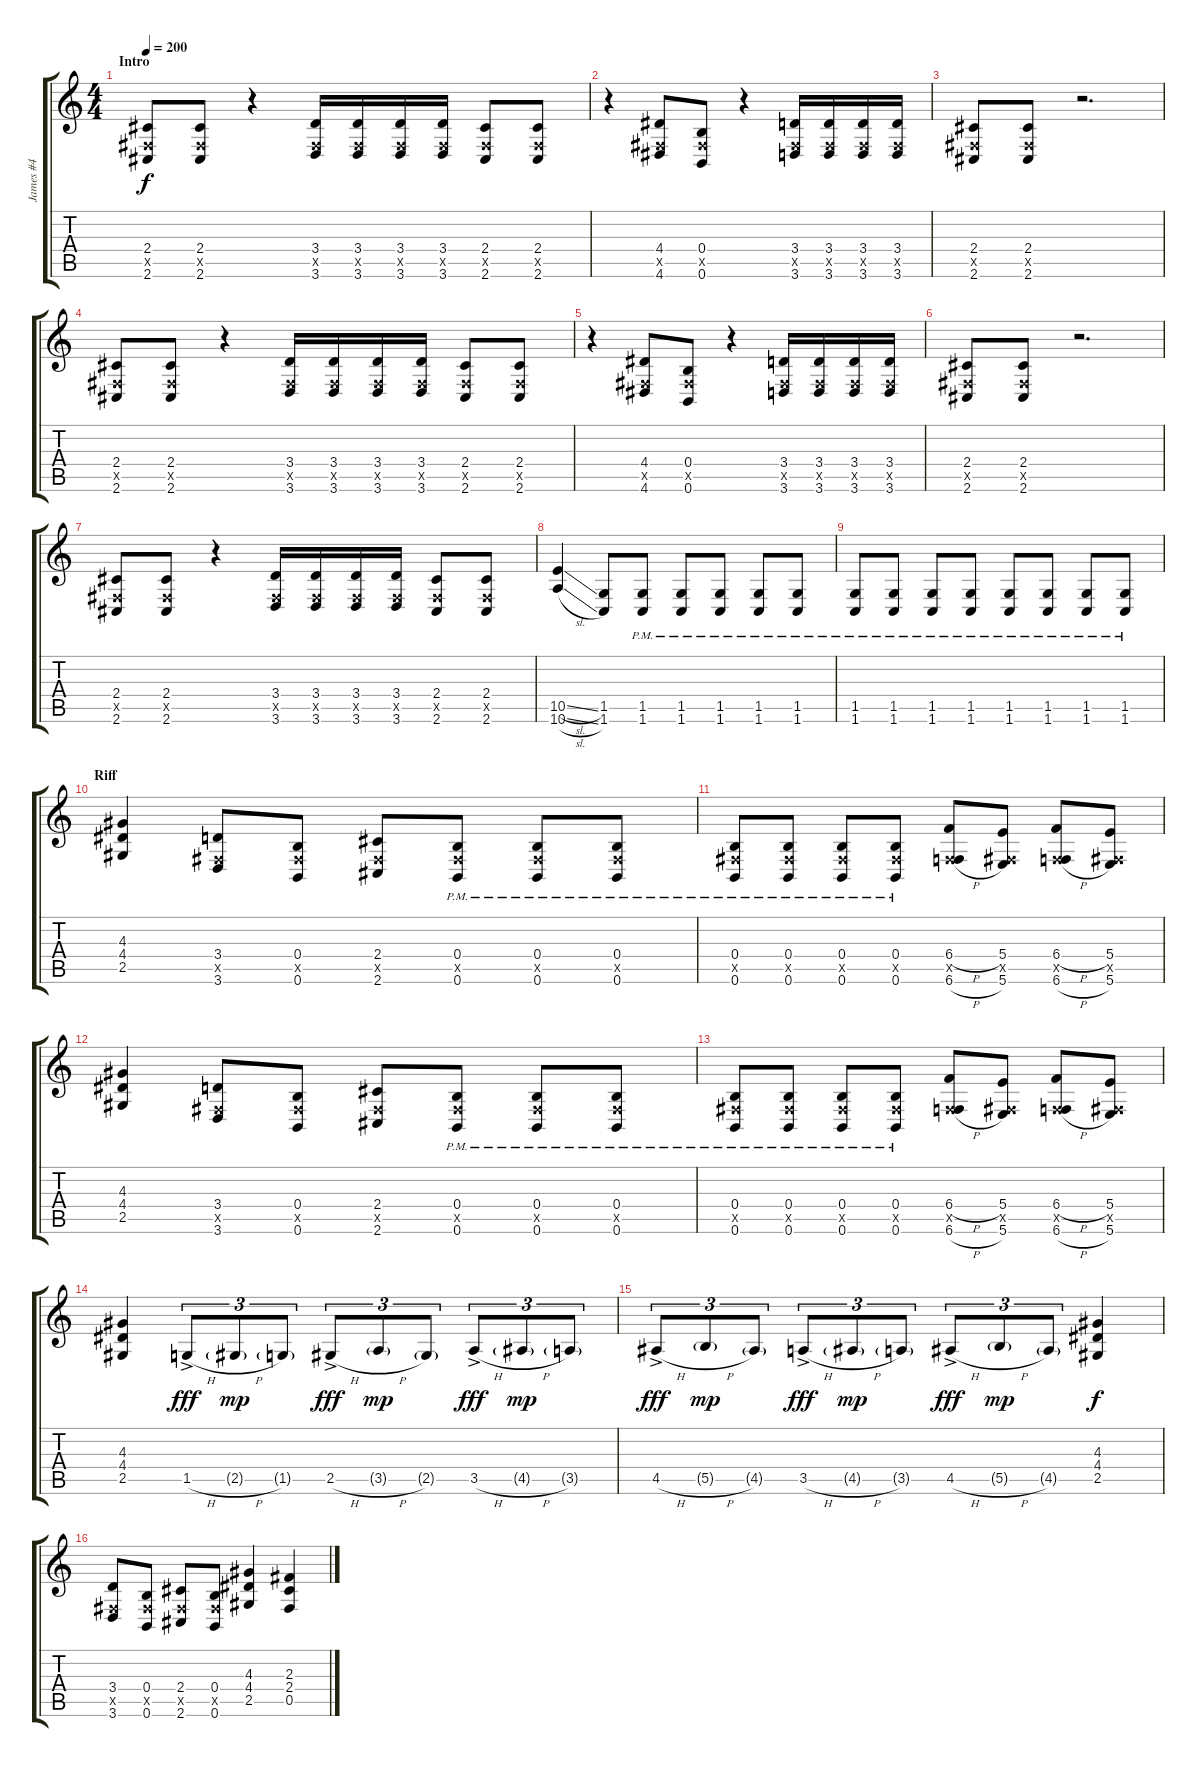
\track ("James #4" "James #4") {instrument distortionguitar}
\staff {score tabs}
\tuning (Db4 Ab3 E3 B2 Gb2 B1) {hide}
\ts (4 4)
\section ("" "Intro")
\tempo 200
\clef g2
\ks c
(2.4 0.5{x} 2.6).8{dy f instrument distortionguitar} (2.4 0.5{x} 2.6).8 r.4 (3.4 0.5{x} 3.6).16 (3.4 0.5{x} 3.6).16 (3.4 0.5{x} 3.6).16 (3.4 0.5{x} 3.6).16 (2.4 0.5{x} 2.6).8 (2.4 0.5{x} 2.6).8 |
r.4 (4.4 0.5{x} 4.6).8 (0.4 0.5{x} 0.6).8 r.4 (3.4 0.5{x} 3.6).16 (3.4 0.5{x} 3.6).16 (3.4 0.5{x} 3.6).16 (3.4 0.5{x} 3.6).16 |
(2.4 0.5{x} 2.6).8 (2.4 0.5{x} 2.6).8 r.2{d} |
(2.4 0.5{x} 2.6).8 (2.4 0.5{x} 2.6).8 r.4 (3.4 0.5{x} 3.6).16 (3.4 0.5{x} 3.6).16 (3.4 0.5{x} 3.6).16 (3.4 0.5{x} 3.6).16 (2.4 0.5{x} 2.6).8 (2.4 0.5{x} 2.6).8 |
r.4 (4.4 0.5{x} 4.6).8 (0.4 0.5{x} 0.6).8 r.4 (3.4 0.5{x} 3.6).16 (3.4 0.5{x} 3.6).16 (3.4 0.5{x} 3.6).16 (3.4 0.5{x} 3.6).16 |
(2.4 0.5{x} 2.6).8 (2.4 0.5{x} 2.6).8 r.2{d} |
(2.4 0.5{x} 2.6).8 (2.4 0.5{x} 2.6).8 r.4 (3.4 0.5{x} 3.6).16 (3.4 0.5{x} 3.6).16 (3.4 0.5{x} 3.6).16 (3.4 0.5{x} 3.6).16 (2.4 0.5{x} 2.6).8 (2.4 0.5{x} 2.6).8 |
(10.5{sl} 10.6{sl}).4{volume 16} (1.5 1.6).8 (1.5{pm} 1.6{pm}).8{volume 13} (1.5{pm} 1.6{pm}).8 (1.5{pm} 1.6{pm}).8 (1.5{pm} 1.6{pm}).8 (1.5{pm} 1.6{pm}).8 |
(1.5{pm} 1.6{pm}).8 (1.5{pm} 1.6{pm}).8 (1.5{pm} 1.6{pm}).8 (1.5{pm} 1.6{pm}).8 (1.5{pm} 1.6{pm}).8 (1.5{pm} 1.6{pm}).8 (1.5{pm} 1.6{pm}).8 (1.5{pm} 1.6{pm}).8 |
\section ("" "Riff")
(4.3 4.4 2.5).4 (3.4 0.5{x} 3.6).8 (0.4 0.5{x} 0.6).8 (2.4 0.5{x} 2.6).8 (0.4{pm} 0.5{x} 0.6{pm}).8 (0.4{pm} 0.5{x} 0.6{pm}).8 (0.4{pm} 0.5{x} 0.6{pm}).8 |
(0.4{pm} 0.5{x} 0.6{pm}).8 (0.4{pm} 0.5{x} 0.6{pm}).8 (0.4{pm} 0.5{x} 0.6{pm}).8 (0.4{pm} 0.5{x} 0.6{pm}).8 (6.4{h} 0.5{x} 6.6{h}).8 (5.4 0.5{x} 5.6).8 (6.4{h} 0.5{x} 6.6{h}).8 (5.4 0.5{x} 5.6).8 |
(4.3 4.4 2.5).4 (3.4 0.5{x} 3.6).8 (0.4 0.5{x} 0.6).8 (2.4 0.5{x} 2.6).8 (0.4{pm} 0.5{x} 0.6{pm}).8 (0.4{pm} 0.5{x} 0.6{pm}).8 (0.4{pm} 0.5{x} 0.6{pm}).8 |
(0.4{pm} 0.5{x} 0.6{pm}).8 (0.4{pm} 0.5{x} 0.6{pm}).8 (0.4{pm} 0.5{x} 0.6{pm}).8 (0.4{pm} 0.5{x} 0.6{pm}).8 (6.4{h} 0.5{x} 6.6{h}).8 (5.4 0.5{x} 5.6).8 (6.4{h} 0.5{x} 6.6{h}).8 (5.4 0.5{x} 5.6).8 |
(4.3 4.4 2.5).4 1.5{h ac}.8{tu (3 2) dy fff} 2.5{h g}.8{tu (3 2) dy mp} 1.5{g}.8{tu (3 2)} 2.5{h ac}.8{tu (3 2) dy fff} 3.5{h g}.8{tu (3 2) dy mp} 2.5{g}.8{tu (3 2)} 3.5{h ac}.8{tu (3 2) dy fff} 4.5{h g}.8{tu (3 2) dy mp} 3.5{g}.8{tu (3 2)} |
4.5{h ac}.8{tu (3 2) dy fff} 5.5{h g}.8{tu (3 2) dy mp} 4.5{g}.8{tu (3 2)} 3.5{h ac}.8{tu (3 2) dy fff} 4.5{h g}.8{tu (3 2) dy mp} 3.5{g}.8{tu (3 2)} 4.5{h ac}.8{tu (3 2) dy fff} 5.5{h g}.8{tu (3 2) dy mp} 4.5{g}.8{tu (3 2)} (4.3 4.4 2.5).4{dy f} |
(3.4 0.5{x} 3.6).8 (0.4 0.5{x} 0.6).8 (2.4 0.5{x} 2.6).8 (0.4 0.5{x} 0.6).8 (4.3 4.4 2.5).4 (2.3 2.4 0.5).4
